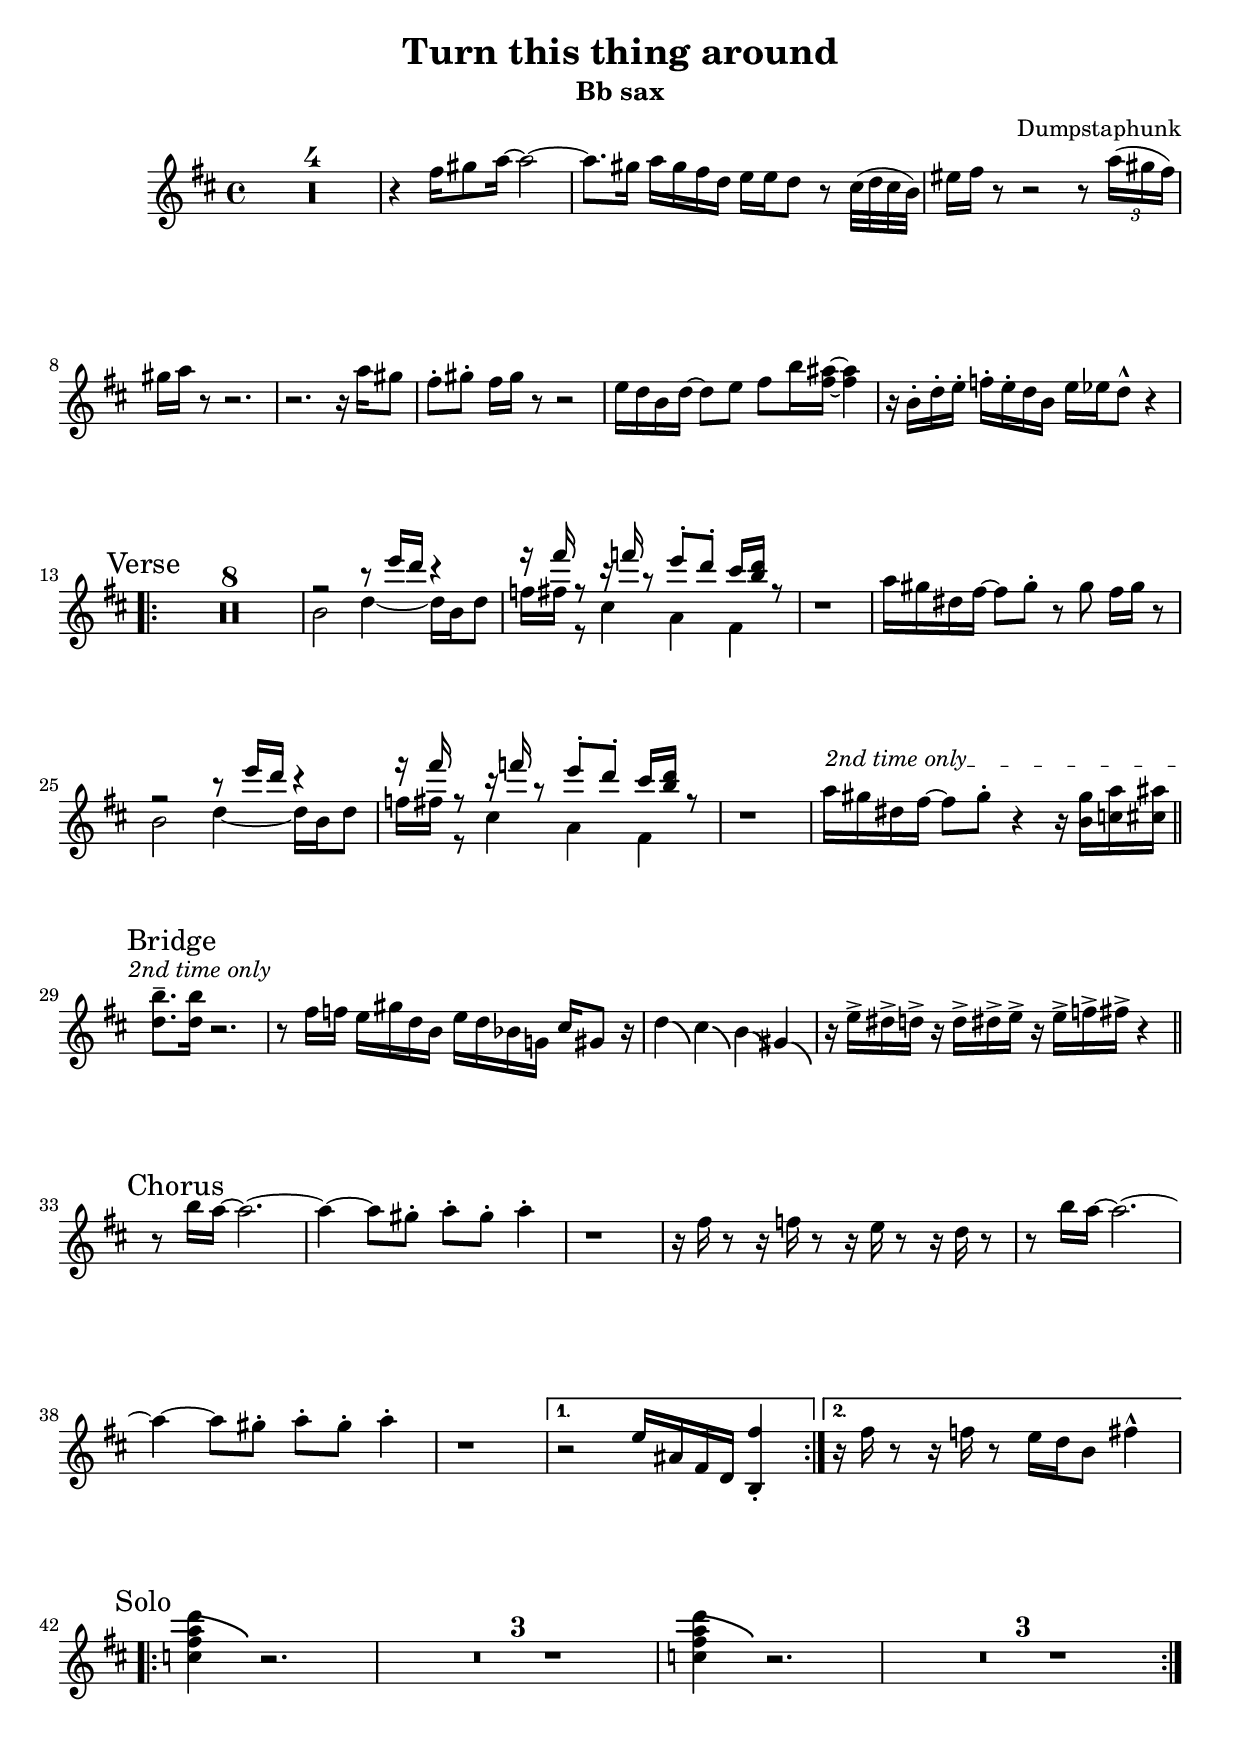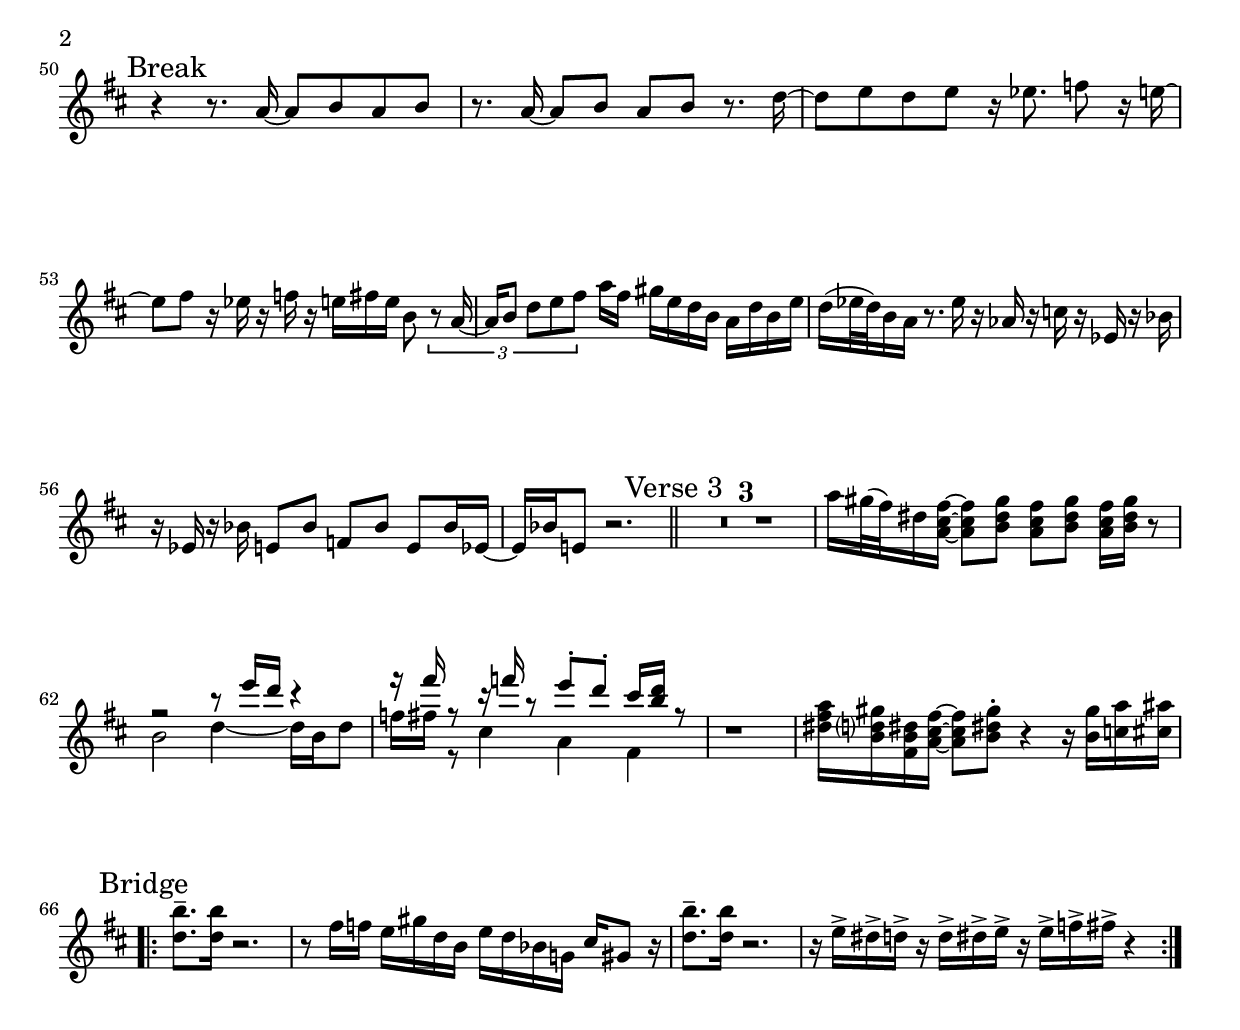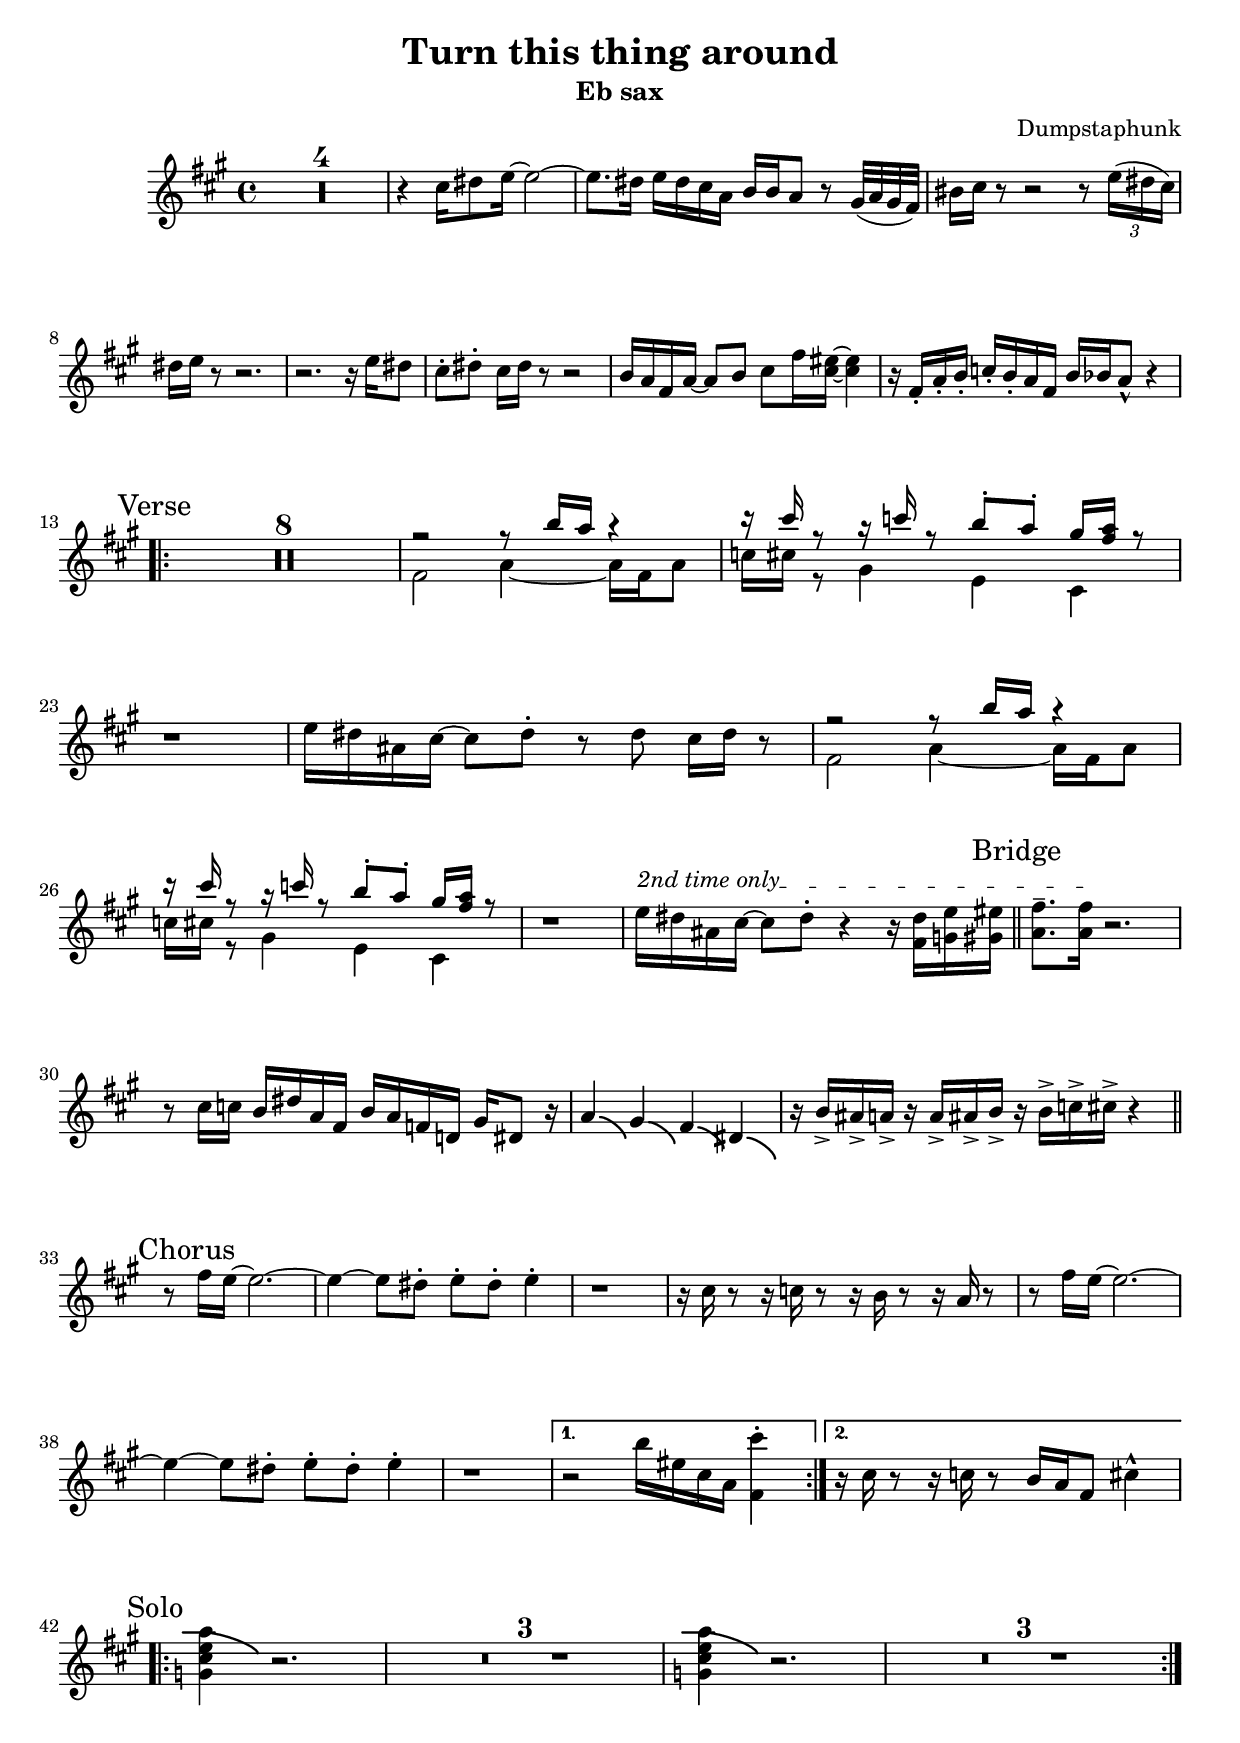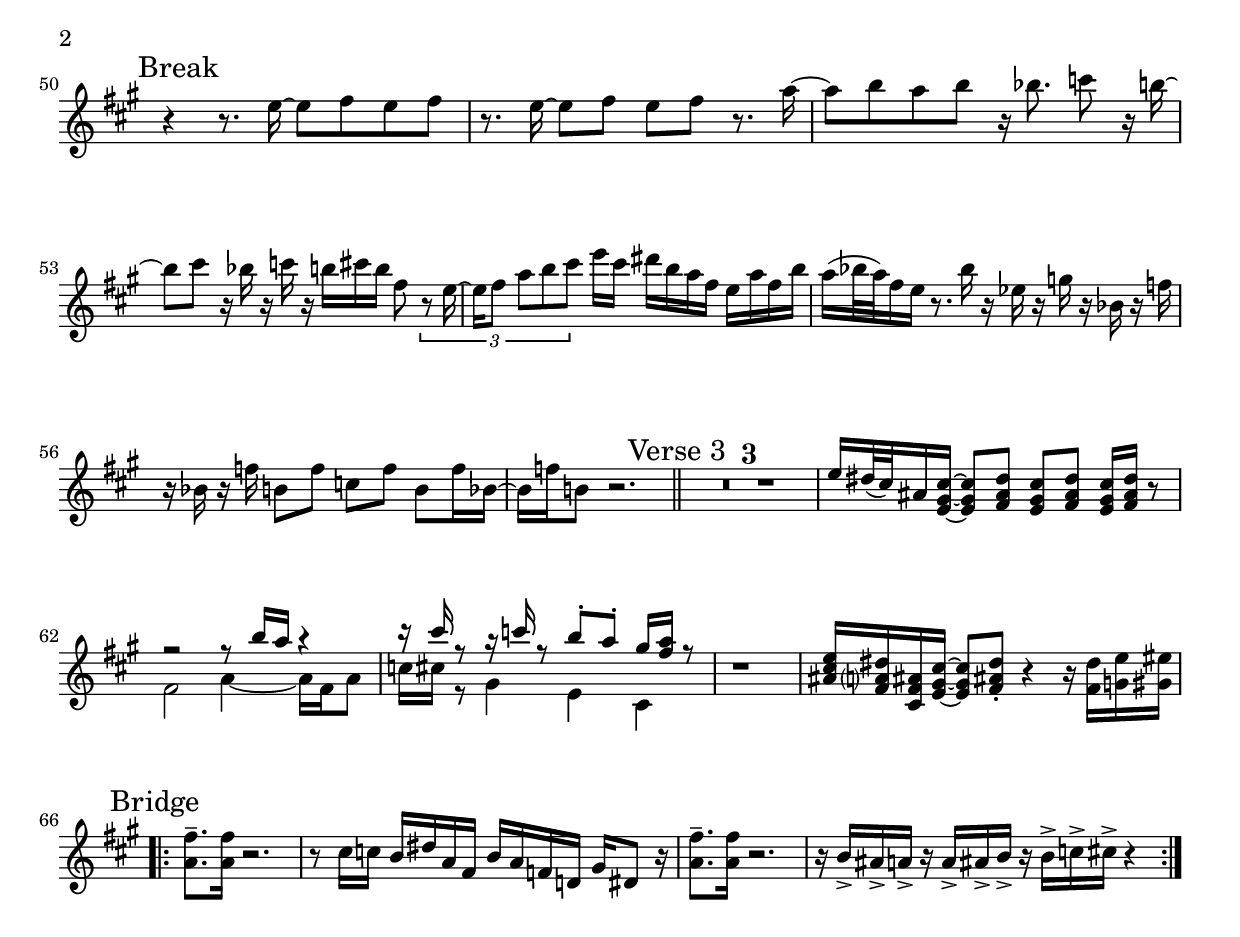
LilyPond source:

\version "2.18.2"

\header {
  title = "Turn this thing around"
  composer = "Dumpstaphunk"
}


intro = \relative c'' {
R1*4
r4 e16 fis8 g16~ g2~
g8. fis16 g fis e c d d c8 r b32 (c b a) 
dis16 e r8 r2 r8 \tuplet 3/2 { g16 (fis e) }
fis16 g r8 r2.
r2. r16 g fis8
e-. fis-. e16 fis r8 r2
d16 c a c~ c8 d e a16 <e gis>~ <e gis>4
r16 a,-. c-. d-. es-. d-. c a d des c8-^ r4
}

versEt = {\mark "Verse" R1*8}
versToA = \relative c''' {

r2 r8 d16 c r4
r16 e r8 r16 es r8 d-. c-. b16 <a c> r8
}

versToB = \relative c'' {
a2 c4~ c16 a c8 
es16 e  r8 b4 g e
}


versToC = \relative c'' {
r1 |
g'16 fis cis e~ e8 fis-. r fis e16 fis r8
}

versToD = \relative c'' {
r1
\override TextSpanner.bound-details.left.text = "2nd time only"
%\textSpannerDown
g'16\startTextSpan fis cis e~ e8 fis-. r4 r16 <a, fis'> <bes g'> <b gis'> 

\mark "Bridge"
\bar "||"
  <c a'>8.-- q16 \stopTextSpan r2.
  r8 e16 es d fis c a
  d c as f! b fis8 r16
  %c gis f! d b' fis r8
  c'4\bendAfter #-4 b\bendAfter #-4 a\bendAfter #-4 fis\bendAfter #-4
  r16 d'-> cis-> c-> r c-> cis-> d-> r d-> es-> e-> r4
}


omkv = \relative c''' {
  \mark Chorus
  \bar "||"
r8 a16 g~ g2.~
g4~ g8 fis-. g-. fis-. g4-. 
r1
r16 e r8 r16 es r8 r16 d r8 r16 c r8 
r8 a'16 g~ g2.~
g4~ g8 fis-. g-. fis-. g4-. 
r1
}

omkvSlut = \relative c''' {
r2 d16 gis, e c <a e''>4-.
}

omkvVolte = \relative c'' {
r16 e r8 r16 es r8 d16 c a8 e'4-^
}

solo = \repeat volta 4 \relative c'' { 
  \mark  "Solo" 
  \repeat unfold 2 {
    << {
    < bes e g c >4 r2. R1*3  }
       \new Voice \with {
         \consists "Bend_engraver" 
       } {
         \once \hide NoteHead
         \once \hide Stem
         c'4\bendAfter #-4
         
       }
    >>
  }
}

bridgeTo = \relative c'' {
\mark Break

r4 r8. g'16~ g8 a g a
r8. g16~ g8 a g a r8. c16~
c8 d c d r16 des8. es8 r16 d16~
d8 e r16 des r es r d e d a8
\tuplet 3/2 { r8 g16~  g [a8] c [d e] }
g16 e fis d c a g c a d c (des32 c) a16 g
r8. des'16 r ges, r bes r des, r as' r des, r as'
d,8 as' es as d, as'16 des,~des as' d,8 r2.
\bar "||"

}

versTre = \relative c''' {
\mark "Verse 3"
R1*3
g16 fis32 (e) cis16 <e b g>~<e b g>8 <fis cis a> <e b g> <fis cis a> <e b g>16 <fis cis a> r8
  <<
    \versToA
  \\
    \versToB
  >>
r1
<g e cis>16 <fis c? a> <cis a e> <e b g>~ <e b g>8 <fis cis! a>-. r4 r16 <a, fis'> <bes g'> <b gis'> 

}

lastBridge = \relative c''  {
  \mark Bridge
  <c a'>8.-- q16 r2.
  r8 e16 es d fis c a d c as f! b fis8 r16
  <c' a'>8.-- q16 r2.
  r16 d-> cis-> c-> r c-> cis-> d-> r d-> es-> e-> r4  
}

form = 
#(define-music-function (P L c) (ly:pitch?) 
   #{
{
  \compressFullBarRests
  \time 4/4
  \key a \minor
  \intro
  \break
  \repeat volta 2 {
  \versEt
  <<
    \versToA
  \\
    \versToB
  >>
  \versToC
  <<
    \versToA
  \\
    \versToB
  >>
  \versToD
  \break

  \omkv
  } \alternative {
  \transpose c #c \omkvSlut
  \omkvVolte  
  }
  \break
  \solo 
  \pageBreak
  \transpose c #c \bridgeTo
  \versTre
  \break
  \repeat volta 2 \lastBridge
}
   #})

\book {
  \header {
    subtitle = "Bb sax"
  }
  #(define output-suffix "bb")
\score {
\new Staff \transpose bes c'  \form c,


}
}

\book {
  \header {
    subtitle = "Eb sax"
  }
  #(define output-suffix "eb")
\score {
\new Staff \transpose es c  \form c


}
}